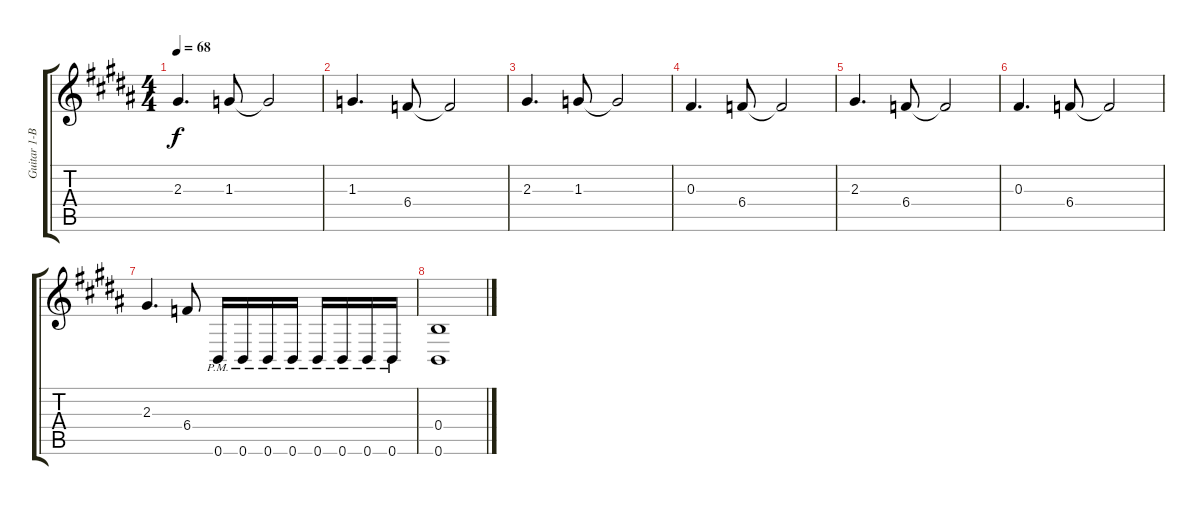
\track ("Guitar 1-B" "Guitar 1-B") {instrument electricbasspick}
\staff {score tabs}
\tuning (Eb4 B3 Gb3 B2 Gb2 B1) {hide}
\ts (4 4)
\tempo 68
\clef g2
\ks b
2.3.4{d dy f} 1.3.8 1.3{t}.2 |
1.3.4{d} 6.4.8 6.4{t}.2 |
2.3.4{d} 1.3.8 1.3{t}.2 |
0.3.4{d} 6.4.8 6.4{t}.2 |
2.3.4{d} 6.4.8 6.4{t}.2 |
0.3.4{d} 6.4.8 6.4{t}.2 |
2.3.4{d} 6.4.8 0.6{pm}.16 0.6{pm}.16 0.6{pm}.16 0.6{pm}.16 0.6{pm}.16 0.6{pm}.16 0.6{pm}.16 0.6{pm}.16 |
(0.4 0.6).1
